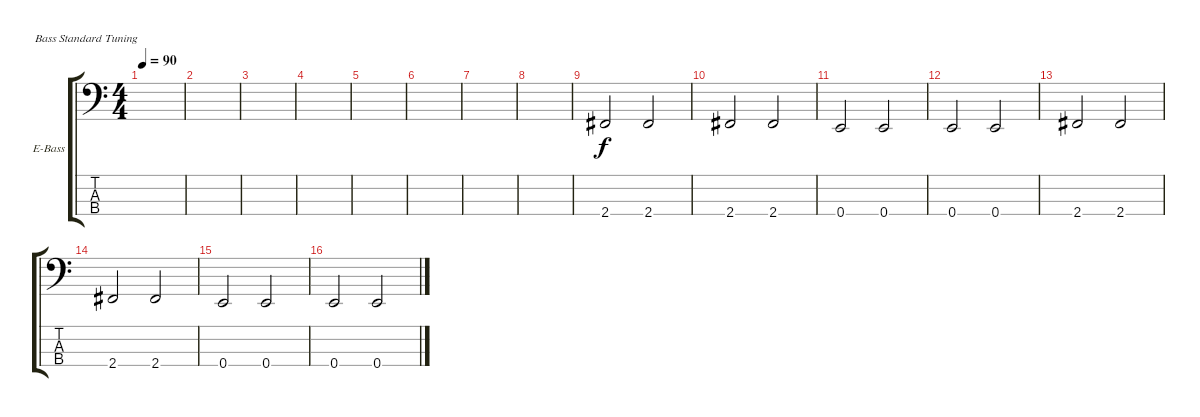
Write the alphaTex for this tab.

\bracketExtendMode groupsimilarinstruments
\firstSystemTrackNameOrientation horizontal
\otherSystemsTrackNameOrientation horizontal
\track ("Track 2" "E-Bass") {instrument electricbassfinger}
\staff {score tabs}
\tuning (G2 D2 A1 E1)
\ts (4 4)
\tempo 90
\clef f4
\ks c
|
|
|
|
|
|
|
|
2.4.2 2.4.2 |
2.4.2 2.4.2 |
0.4.2 0.4.2 |
0.4.2 0.4.2 |
2.4.2 2.4.2 |
2.4.2 2.4.2 |
0.4.2 0.4.2 |
0.4.2 0.4.2
